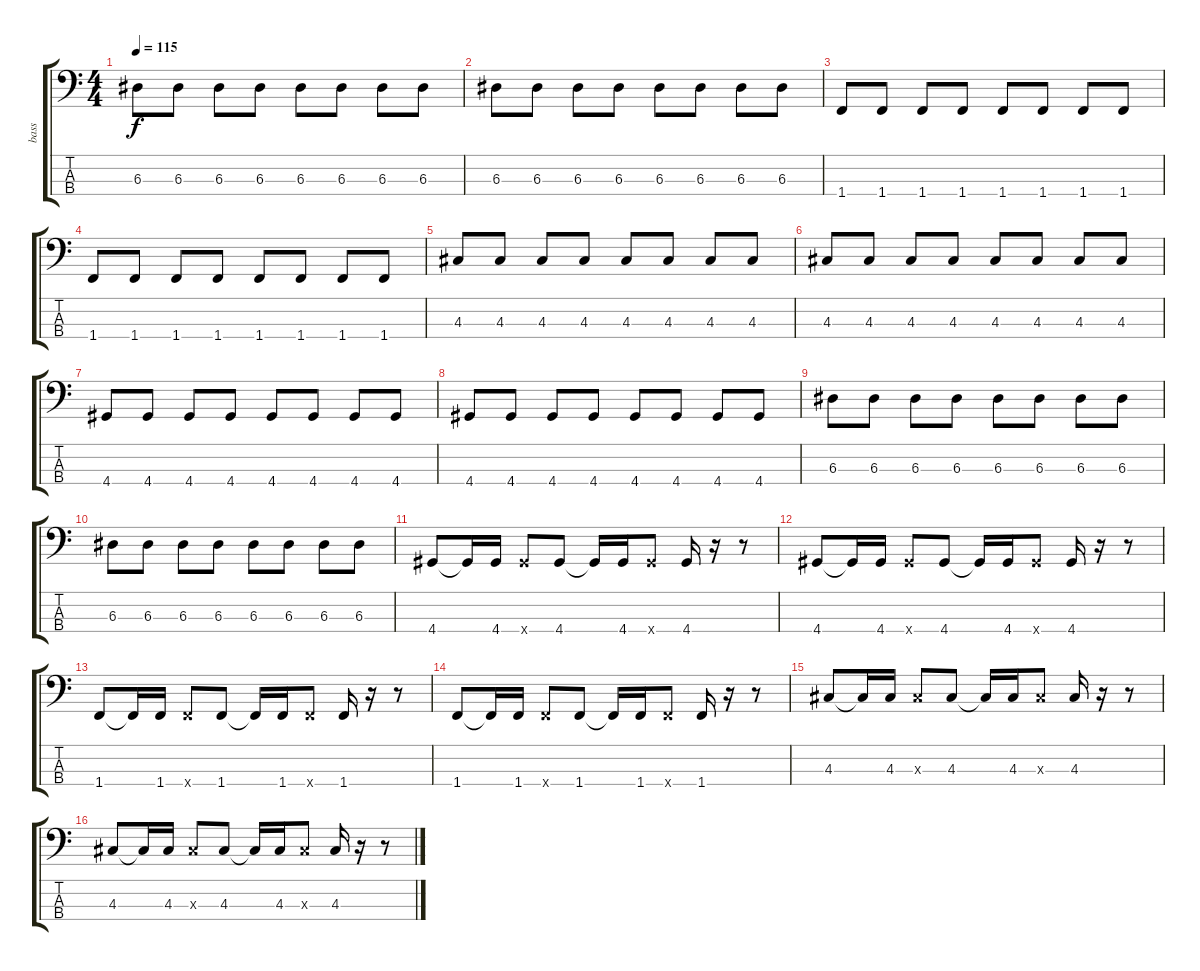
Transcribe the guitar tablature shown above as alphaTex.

\track ("bass" "bass") {instrument electricbassfinger}
\staff {score tabs}
\tuning (G2 D2 A1 E1) {hide}
\ts (4 4)
\tempo 115
\clef f4
\ks c
6.3.8{dy f} 6.3.8 6.3.8 6.3.8 6.3.8 6.3.8 6.3.8 6.3.8 |
6.3.8 6.3.8 6.3.8 6.3.8 6.3.8 6.3.8 6.3.8 6.3.8 |
1.4.8 1.4.8 1.4.8 1.4.8 1.4.8 1.4.8 1.4.8 1.4.8 |
1.4.8 1.4.8 1.4.8 1.4.8 1.4.8 1.4.8 1.4.8 1.4.8 |
4.3.8 4.3.8 4.3.8 4.3.8 4.3.8 4.3.8 4.3.8 4.3.8 |
4.3.8 4.3.8 4.3.8 4.3.8 4.3.8 4.3.8 4.3.8 4.3.8 |
4.4.8 4.4.8 4.4.8 4.4.8 4.4.8 4.4.8 4.4.8 4.4.8 |
4.4.8 4.4.8 4.4.8 4.4.8 4.4.8 4.4.8 4.4.8 4.4.8 |
6.3.8 6.3.8 6.3.8 6.3.8 6.3.8 6.3.8 6.3.8 6.3.8 |
6.3.8 6.3.8 6.3.8 6.3.8 6.3.8 6.3.8 6.3.8 6.3.8 |
4.4.8 4.4{t}.16 4.4.16 4.4{x}.8 4.4.8 4.4{t}.16 4.4.16 4.4{x}.8 4.4.16 r.16 r.8 |
4.4.8 4.4{t}.16 4.4.16 4.4{x}.8 4.4.8 4.4{t}.16 4.4.16 4.4{x}.8 4.4.16 r.16 r.8 |
1.4.8 1.4{t}.16 1.4.16 1.4{x}.8 1.4.8 1.4{t}.16 1.4.16 1.4{x}.8 1.4.16 r.16 r.8 |
1.4.8 1.4{t}.16 1.4.16 1.4{x}.8 1.4.8 1.4{t}.16 1.4.16 1.4{x}.8 1.4.16 r.16 r.8 |
4.3.8 4.3{t}.16 4.3.16 4.3{x}.8 4.3.8 4.3{t}.16 4.3.16 4.3{x}.8 4.3.16 r.16 r.8 |
4.3.8 4.3{t}.16 4.3.16 4.3{x}.8 4.3.8 4.3{t}.16 4.3.16 4.3{x}.8 4.3.16 r.16 r.8
